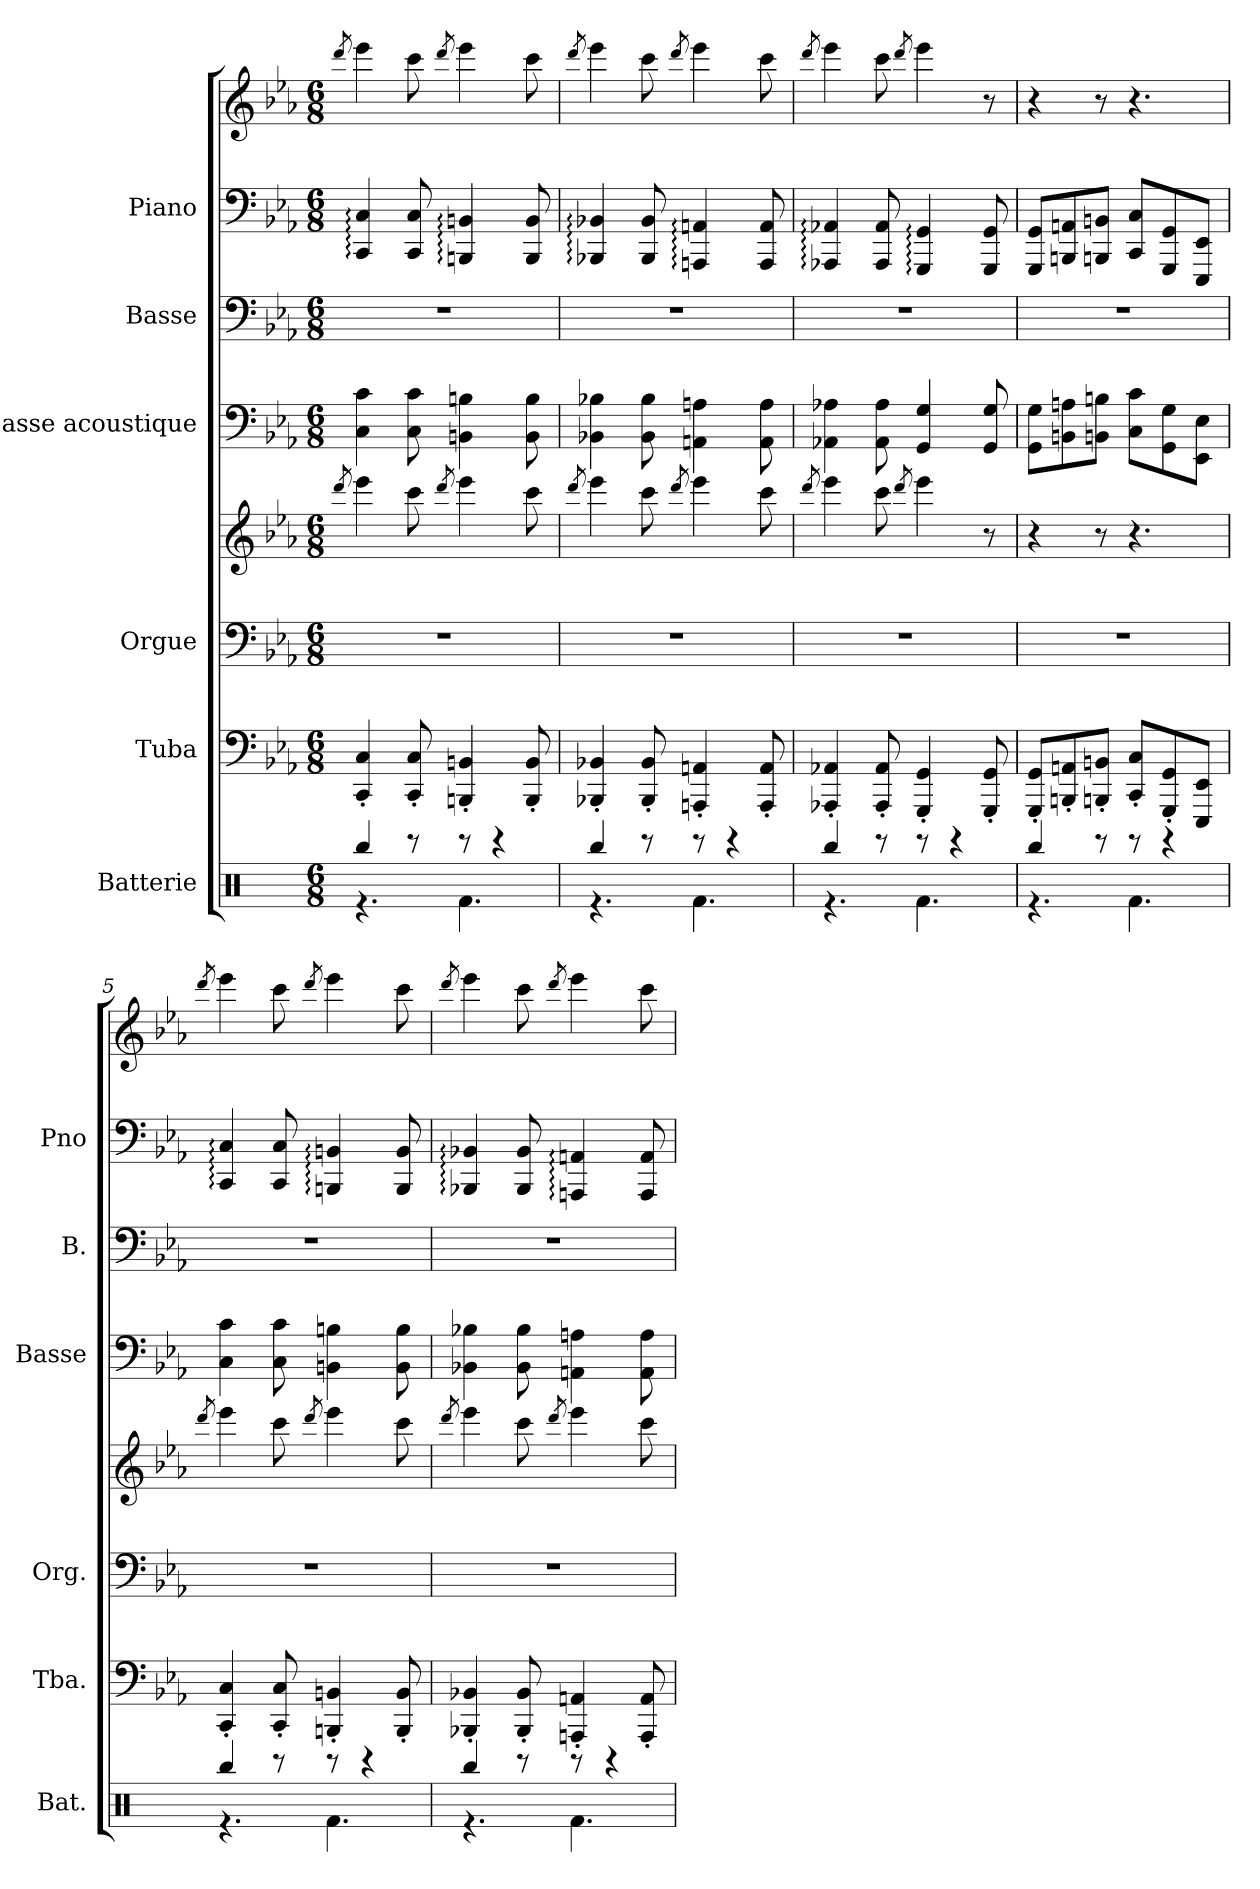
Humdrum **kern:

**kern	**kern	**kern	**kern	**kern	**kern	**kern	**kern
*part6	*part5	*part4	*part4	*part3	*part2	*part1	*part1
*staff8	*staff7	*staff6	*staff5	*staff4	*staff3	*staff2	*staff1
*I"Batterie	*I"Tuba	*I"Orgue	*	*I"Basse acoustique	*I"Basse	*I"Piano	*
*I'Bat.	*I'Tba.	*I'Org.	*	*I'Basse	*I'B.	*I'Pno	*
*clefX	*clefF4	*clefF4	*clefG2	*clefF4	*clefF4	*clefF4	*clefG2
*	*	*	*	*ITrd7c12	*	*	*
*k[]	*k[b-e-a-]	*k[b-e-a-]	*k[b-e-a-]	*k[b-e-a-]	*k[b-e-a-]	*k[b-e-a-]	*k[b-e-a-]
*M6/8	*M6/8	*M6/8	*M6/8	*M6/8	*M6/8	*M6/8	*M6/8
*MM168	*MM168	*MM168	*MM168	*MM168	*MM168	*MM168	*MM168
=1	=1	=1	=1	=1	=1	=1	=1
.	.	.	8qddd/	.	.	.	8qddd/
*^	*	*	*	*	*	*	*
4Rbb/	4.r	4CC/' 4C/'	2.r	4eee-\	4CC\ 4C\	2.r	4CC/: 4C/:	4eee-\
8r	.	8CC/' 8C/'	.	8ccc\	8CC\ 8C\	.	8CC/ 8C/	8ccc\
.	.	.	.	8qddd/	.	.	.	8qddd/
8r	4.Rf\	4BBBn/' 4BBn/'	.	4eee-\	4BBBn\ 4BBn\	.	4BBBn/: 4BBn/:	4eee-\
4r	.	.	.	.	.	.	.	.
.	.	8BBB/' 8BB/'	.	8ccc\	8BBB\ 8BB\	.	8BBB/ 8BB/	8ccc\
=2	=2	=2	=2	=2	=2	=2	=2	=2
.	.	.	.	8qddd/	.	.	.	8qddd/
4Rbb/	4.r	4BBB-X/' 4BB-X/'	2.r	4eee-\	4BBB-X\ 4BB-X\	2.r	4BBB-X/: 4BB-X/:	4eee-\
8r	.	8BBB-/' 8BB-/'	.	8ccc\	8BBB-\ 8BB-\	.	8BBB-/ 8BB-/	8ccc\
.	.	.	.	8qddd/	.	.	.	8qddd/
8r	4.Rf\	4AAAn/' 4AAn/'	.	4eee-\	4AAAn\ 4AAn\	.	4AAAn/: 4AAn/:	4eee-\
4r	.	.	.	.	.	.	.	.
.	.	8AAA/' 8AA/'	.	8ccc\	8AAA\ 8AA\	.	8AAA/ 8AA/	8ccc\
=3	=3	=3	=3	=3	=3	=3	=3	=3
.	.	.	.	8qddd/	.	.	.	8qddd/
4Rbb/	4.r	4AAA-X/' 4AA-X/'	2.r	4eee-\	4AAA-X\ 4AA-X\	2.r	4AAA-X/: 4AA-X/:	4eee-\
8r	.	8AAA-/' 8AA-/'	.	8ccc\	8AAA-\ 8AA-\	.	8AAA-/ 8AA-/	8ccc\
.	.	.	.	8qddd/	.	.	.	8qddd/
8r	4.Rf\	4GGG/' 4GG/'	.	4eee-\	4GGG/ 4GG/	.	4GGG/: 4GG/:	4eee-\
4r	.	.	.	.	.	.	.	.
.	.	8GGG/' 8GG/'	.	8r	8GGG/ 8GG/	.	8GGG/ 8GG/	8r
=4	=4	=4	=4	=4	=4	=4	=4	=4
4Rbb/	4.r	8GGG'/ 8GG'/L	2.r	4r	8GGG\ 8GG\L	2.r	8GGG/ 8GG/L	4r
.	.	8BBBn'/ 8AAn'/	.	.	8BBBn\ 8AAn\	.	8BBBn/ 8AAn/	.
8r	.	8BBBn'/ 8BBn'/J	.	8r	8BBBn\ 8BBn\J	.	8BBBn/ 8BBn/J	8r
8r	4.Rf\	8CC'/ 8C'/L	.	4.r	8CC\ 8C\L	.	8CC/ 8C/L	4.r
4r	.	8GGG'/ 8GG'/	.	.	8GGG\ 8GG\	.	8GGG/ 8GG/	.
.	.	8EEE-/ 8EE-/J	.	.	8EEE-\ 8EE-\J	.	8EEE-/ 8EE-/J	.
!!LO:LB:g=z
=5	=5	=5	=5	=5	=5	=5	=5	=5
.	.	.	.	8qddd/	.	.	.	8qddd/
4Rbb/	4.r	4CC/' 4C/'	2.r	4eee-\	4CC\ 4C\	2.r	4CC/: 4C/:	4eee-\
8r	.	8CC/' 8C/'	.	8ccc\	8CC\ 8C\	.	8CC/ 8C/	8ccc\
.	.	.	.	8qddd/	.	.	.	8qddd/
8r	4.Rf\	4BBBn/' 4BBn/'	.	4eee-\	4BBBn\ 4BBn\	.	4BBBn/: 4BBn/:	4eee-\
4r	.	.	.	.	.	.	.	.
.	.	8BBB/' 8BB/'	.	8ccc\	8BBB\ 8BB\	.	8BBB/ 8BB/	8ccc\
=6	=6	=6	=6	=6	=6	=6	=6	=6
.	.	.	.	8qddd/	.	.	.	8qddd/
4Rbb/	4.r	4BBB-X/' 4BB-X/'	2.r	4eee-\	4BBB-X\ 4BB-X\	2.r	4BBB-X/: 4BB-X/:	4eee-\
8r	.	8BBB-/' 8BB-/'	.	8ccc\	8BBB-\ 8BB-\	.	8BBB-/ 8BB-/	8ccc\
.	.	.	.	8qddd/	.	.	.	8qddd/
8r	4.Rf\	4AAAn/' 4AAn/'	.	4eee-\	4AAAn\ 4AAn\	.	4AAAn/: 4AAn/:	4eee-\
4r	.	.	.	.	.	.	.	.
.	.	8AAA/' 8AA/'	.	8ccc\	8AAA\ 8AA\	.	8AAA/ 8AA/	8ccc\
*v	*v	*	*	*	*	*	*	*
=	=	=	=	=	=	=	=
*-	*-	*-	*-	*-	*-	*-	*-
